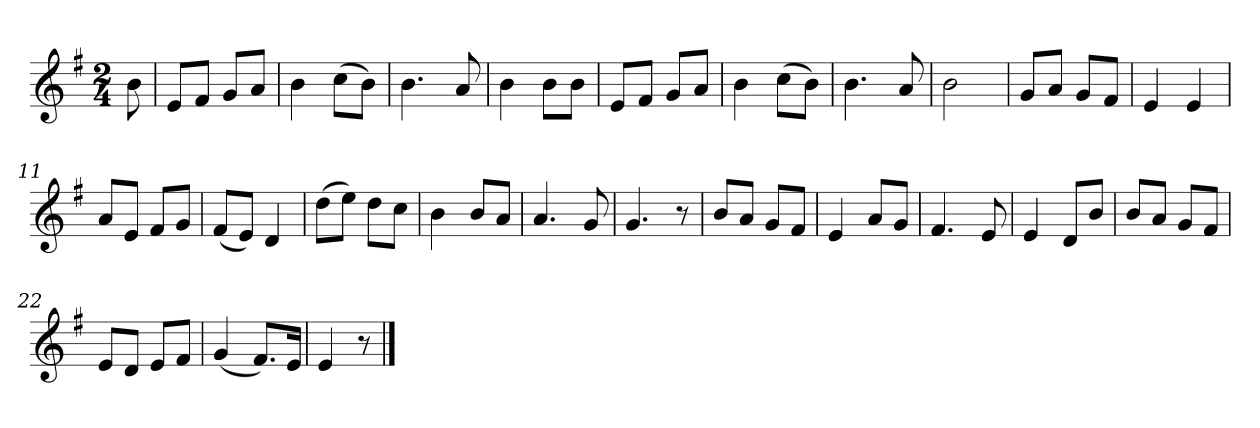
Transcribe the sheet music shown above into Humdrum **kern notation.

**kern
*part1
*staff1
*k[f#]
*M2/4
*MM120
=
8b
=1
8eL
8f#J
8gL
8aJ
=2
4b
(8ccL
8bJ)
=3
4.b
8a
=4
4b
8bL
8bJ
=5
8eL
8f#J
8gL
8aJ
=6
4b
(8ccL
8bJ)
=7
4.b
8a
=8
2b
=9
8gL
8aJ
8gL
8f#J
=10
4e
4e
=11
8aL
8eJ
8f#L
8gJ
=12
(8f#L
8eJ)
4d
=13
(8ddL
8eeJ)
8ddL
8ccJ
=14
4b
8bL
8aJ
=15
4.a
8g
=16
4.g
8r
=17
8bL
8aJ
8gL
8f#J
=18
4e
8aL
8gJ
=19
4.f#
8e
=20
4e
8dL
8bJ
=21
8bL
8aJ
8gL
8f#J
=22
8eL
8dJ
8eL
8f#J
=23
(4g
8.f#L)
16eJk
=24
4e
8r
==
*-
